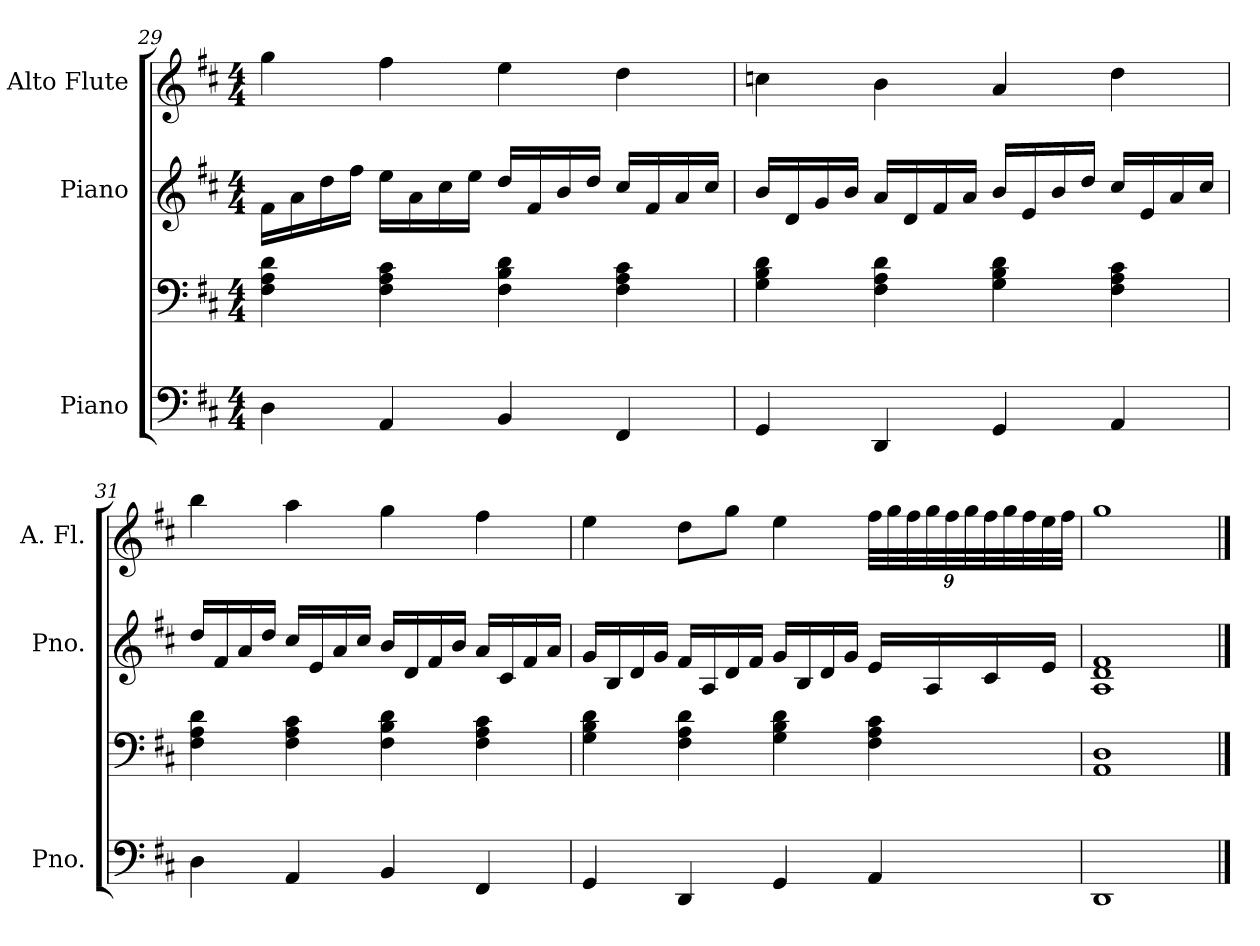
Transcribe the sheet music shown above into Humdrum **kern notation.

**kern	**kern	**kern	**kern
*part3	*part3	*part2	*part1
*staff4	*staff3	*staff2	*staff1
*I"Piano	*	*I"Piano	*I"Alto Flute
*I'Pno.	*	*I'Pno.	*I'A. Fl.
!!LO:LB:g=z
*clefF4	*clefF4	*clefG2	*clefG2
*	*	*	*ITrd3c5
*k[f#c#]	*k[f#c#]	*k[f#c#]	*k[f#c#g#]
*M4/4	*M4/4	*M4/4	*M4/4
=29	=29	=29	=29
4D\	4F#\ 4A\ 4d\	16f#\LL	4dd\
.	.	16a\	.
.	.	16dd\	.
.	.	16ff#\JJ	.
4AA/	4F#\ 4A\ 4c#\	16ee\LL	4cc#\
.	.	16a\	.
.	.	16cc#\	.
.	.	16ee\JJ	.
4BB/	4F#\ 4B\ 4d\	16dd/LL	4b\
.	.	16f#/	.
.	.	16b/	.
.	.	16dd/JJ	.
4FF#/	4F#\ 4A\ 4c#\	16cc#/LL	4a\
.	.	16f#/	.
.	.	16a/	.
.	.	16cc#/JJ	.
=30	=30	=30	=30
4GG/	4G\ 4B\ 4d\	16b/LL	4gn\
.	.	16d/	.
.	.	16g/	.
.	.	16b/JJ	.
4DD/	4F#\ 4A\ 4d\	16a/LL	4f#\
.	.	16d/	.
.	.	16f#/	.
.	.	16a/JJ	.
4GG/	4G\ 4B\ 4d\	16b/LL	4e/
.	.	16e/	.
.	.	16b/	.
.	.	16dd/JJ	.
4AA/	4F#\ 4A\ 4c#\	16cc#/LL	4a\
.	.	16e/	.
.	.	16a/	.
.	.	16cc#/JJ	.
!!LO:LB:g=z
=31	=31	=31	=31
4D\	4F#\ 4A\ 4d\	16dd/LL	4ff#\
.	.	16f#/	.
.	.	16a/	.
.	.	16dd/JJ	.
4AA/	4F#\ 4A\ 4c#\	16cc#/LL	4ee\
.	.	16e/	.
.	.	16a/	.
.	.	16cc#/JJ	.
4BB/	4F#\ 4B\ 4d\	16b/LL	4dd\
.	.	16d/	.
.	.	16f#/	.
.	.	16b/JJ	.
4FF#/	4F#\ 4A\ 4c#\	16a/LL	4cc#\
.	.	16c#/	.
.	.	16f#/	.
.	.	16a/JJ	.
=32	=32	=32	=32
4GG/	4G\ 4B\ 4d\	16g/LL	4b\
.	.	16B/	.
.	.	16d/	.
.	.	16g/JJ	.
4DD/	4F#\ 4A\ 4d\	16f#/LL	8a\L
.	.	16A/	.
.	.	16d/	8dd\J
.	.	16f#/JJ	.
4GG/	4G\ 4B\ 4d\	16g/LL	4b\
.	.	16B/	.
.	.	16d/	.
.	.	16g/JJ	.
*	*	*	*Xbrackettup
4AA/	4F#\ 4A\ 4c#\	16e/LL	48cc#\LLL
.	.	.	48dd\
.	.	.	48cc#\
.	.	16A/	48dd\
.	.	.	48cc#\
.	.	.	48dd\
.	.	16c#/	48cc#\
.	.	.	48dd\
.	.	.	48cc#\
.	.	16e/JJ	32b\
.	.	.	32cc#\JJJ
=33	=33	=33	=33
1DD	1AA 1D	1A 1d 1f#	1dd
==	==	==	==
*-	*-	*-	*-
